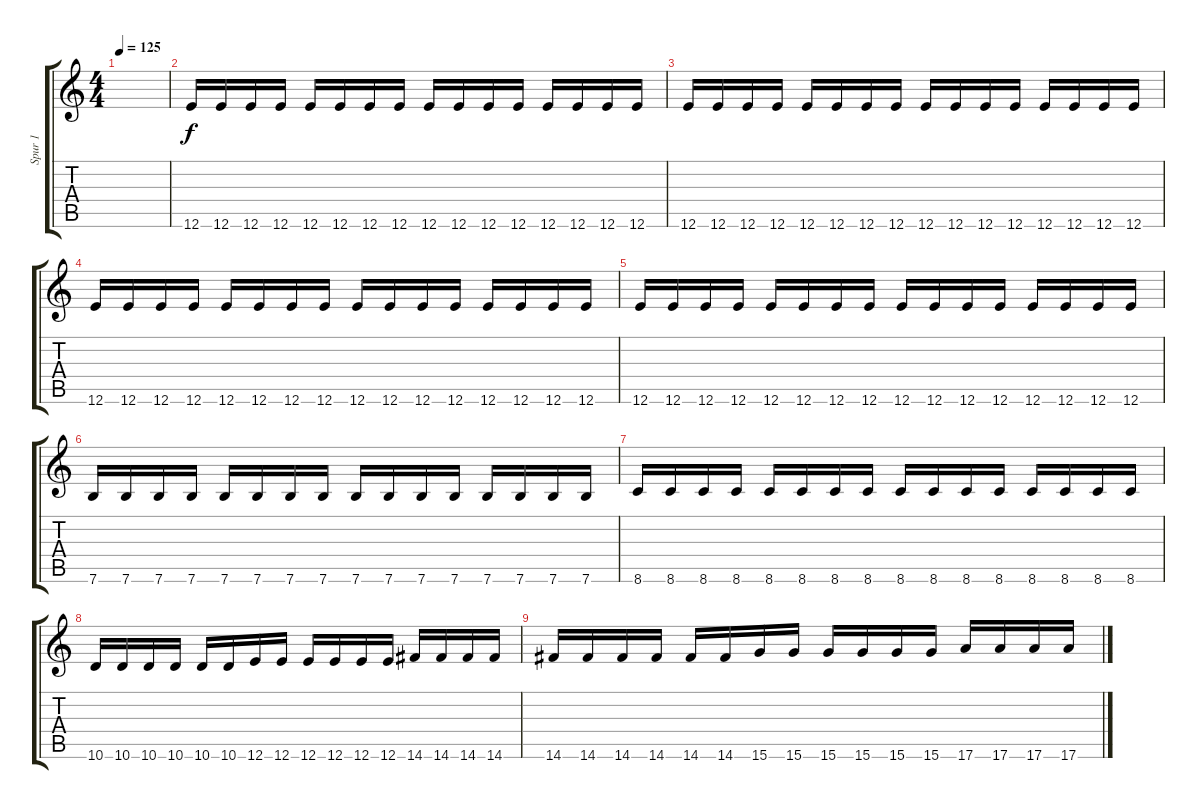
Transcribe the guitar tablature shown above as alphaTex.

\track ("Spur 1" "Spur 1") {instrument distortionguitar}
\staff {score tabs}
\tuning (E4 B3 G3 D3 A2 E2) {hide}
\ts (4 4)
\tempo 125
\clef g2
\ks c
|
12.6.16 12.6.16 12.6.16 12.6.16 12.6.16 12.6.16 12.6.16 12.6.16 12.6.16 12.6.16 12.6.16 12.6.16 12.6.16 12.6.16 12.6.16 12.6.16 |
12.6.16 12.6.16 12.6.16 12.6.16 12.6.16 12.6.16 12.6.16 12.6.16 12.6.16 12.6.16 12.6.16 12.6.16 12.6.16 12.6.16 12.6.16 12.6.16 |
12.6.16 12.6.16 12.6.16 12.6.16 12.6.16 12.6.16 12.6.16 12.6.16 12.6.16 12.6.16 12.6.16 12.6.16 12.6.16 12.6.16 12.6.16 12.6.16 |
12.6.16 12.6.16 12.6.16 12.6.16 12.6.16 12.6.16 12.6.16 12.6.16 12.6.16 12.6.16 12.6.16 12.6.16 12.6.16 12.6.16 12.6.16 12.6.16 |
7.6.16 7.6.16 7.6.16 7.6.16 7.6.16 7.6.16 7.6.16 7.6.16 7.6.16 7.6.16 7.6.16 7.6.16 7.6.16 7.6.16 7.6.16 7.6.16 |
8.6.16 8.6.16 8.6.16 8.6.16 8.6.16 8.6.16 8.6.16 8.6.16 8.6.16 8.6.16 8.6.16 8.6.16 8.6.16 8.6.16 8.6.16 8.6.16 |
10.6.16 10.6.16 10.6.16 10.6.16 10.6.16 10.6.16 12.6.16 12.6.16 12.6.16 12.6.16 12.6.16 12.6.16 14.6.16 14.6.16 14.6.16 14.6.16 |
14.6.16 14.6.16 14.6.16 14.6.16 14.6.16 14.6.16 15.6.16 15.6.16 15.6.16 15.6.16 15.6.16 15.6.16 17.6.16 17.6.16 17.6.16 17.6.16
